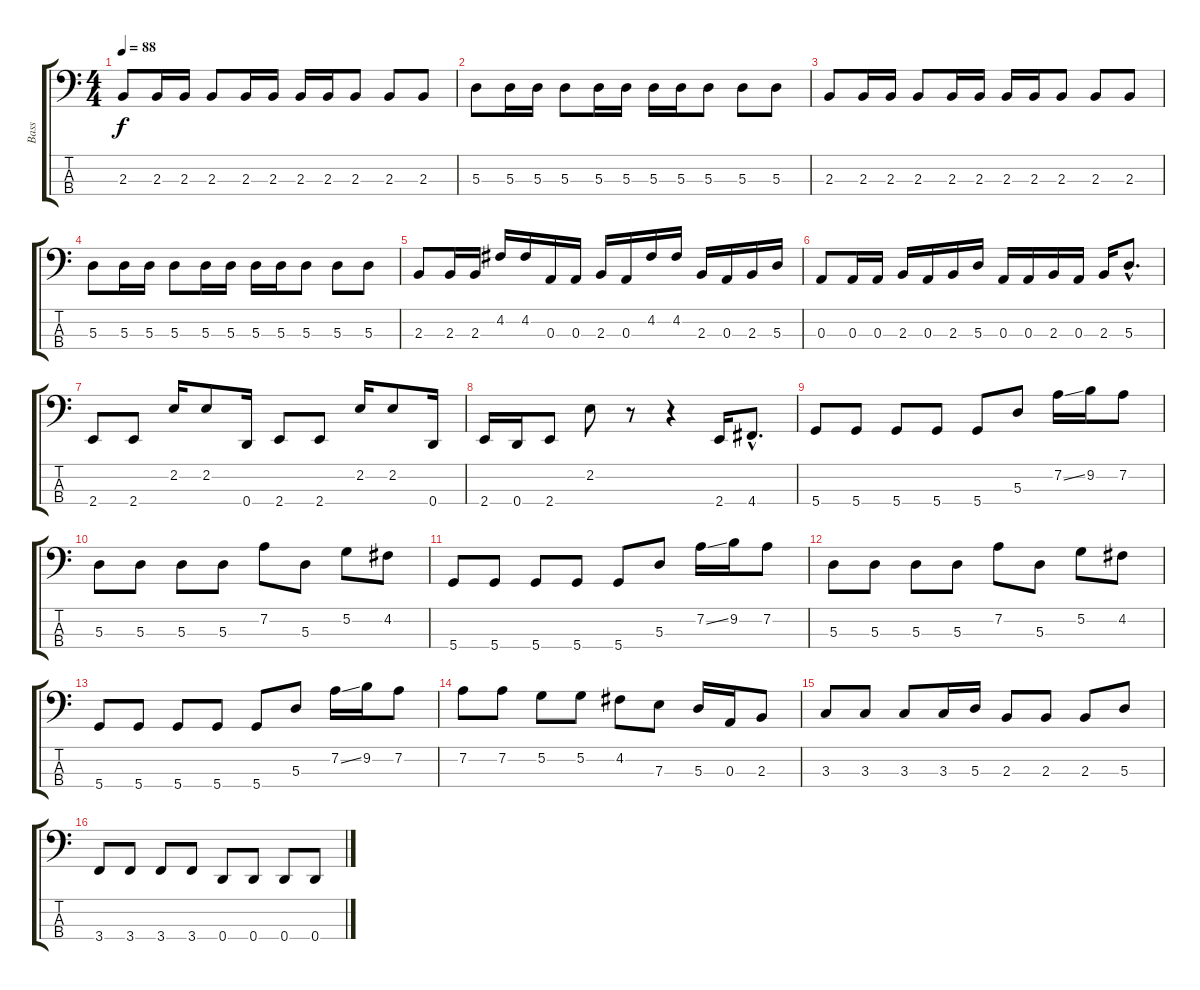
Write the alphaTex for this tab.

\track ("Bass" "Bass") {instrument electricbassfinger}
\staff {score tabs}
\tuning (G2 D2 A1 D1) {hide}
\ts (4 4)
\tempo 88
\clef f4
\ks c
2.3.8{dy f} 2.3.16 2.3.16 2.3.8 2.3.16 2.3.16 2.3.16 2.3.16 2.3.8 2.3.8 2.3.8 |
5.3.8 5.3.16 5.3.16 5.3.8 5.3.16 5.3.16 5.3.16 5.3.16 5.3.8 5.3.8 5.3.8 |
2.3.8 2.3.16 2.3.16 2.3.8 2.3.16 2.3.16 2.3.16 2.3.16 2.3.8 2.3.8 2.3.8 |
5.3.8 5.3.16 5.3.16 5.3.8 5.3.16 5.3.16 5.3.16 5.3.16 5.3.8 5.3.8 5.3.8 |
2.3.8 2.3.16 2.3.16 4.2.16 4.2.16 0.3.16 0.3.16 2.3.16 0.3.16 4.2.16 4.2.16 2.3.16 0.3.16 2.3.16 5.3.16 |
0.3.8 0.3.16 0.3.16 2.3.16 0.3.16 2.3.16 5.3.16 0.3.16 0.3.16 2.3.16 0.3.16 2.3.16 5.3{hac}.8{d} |
2.4.8 2.4.8 2.2.16 2.2.8 0.4.16 2.4.8 2.4.8 2.2.16 2.2.8 0.4.16 |
2.4.16 0.4.16 2.4.8 2.2.8 r.8 r.4 2.4.16 4.4{hac}.8{d} |
5.4.8 5.4.8 5.4.8 5.4.8 5.4.8 5.3.8 7.2{ss}.16 9.2.16 7.2.8 |
5.3.8 5.3.8 5.3.8 5.3.8 7.2.8 5.3.8 5.2.8 4.2.8 |
5.4.8 5.4.8 5.4.8 5.4.8 5.4.8 5.3.8 7.2{ss}.16 9.2.16 7.2.8 |
5.3.8 5.3.8 5.3.8 5.3.8 7.2.8 5.3.8 5.2.8 4.2.8 |
5.4.8 5.4.8 5.4.8 5.4.8 5.4.8 5.3.8 7.2{ss}.16 9.2.16 7.2.8 |
7.2.8 7.2.8 5.2.8 5.2.8 4.2.8 7.3.8 5.3.16 0.3.16 2.3.8 |
3.3.8 3.3.8 3.3.8 3.3.16 5.3.16 2.3.8 2.3.8 2.3.8 5.3.8 |
3.4.8 3.4.8 3.4.8 3.4.8 0.4.8 0.4.8 0.4.8 0.4.8
